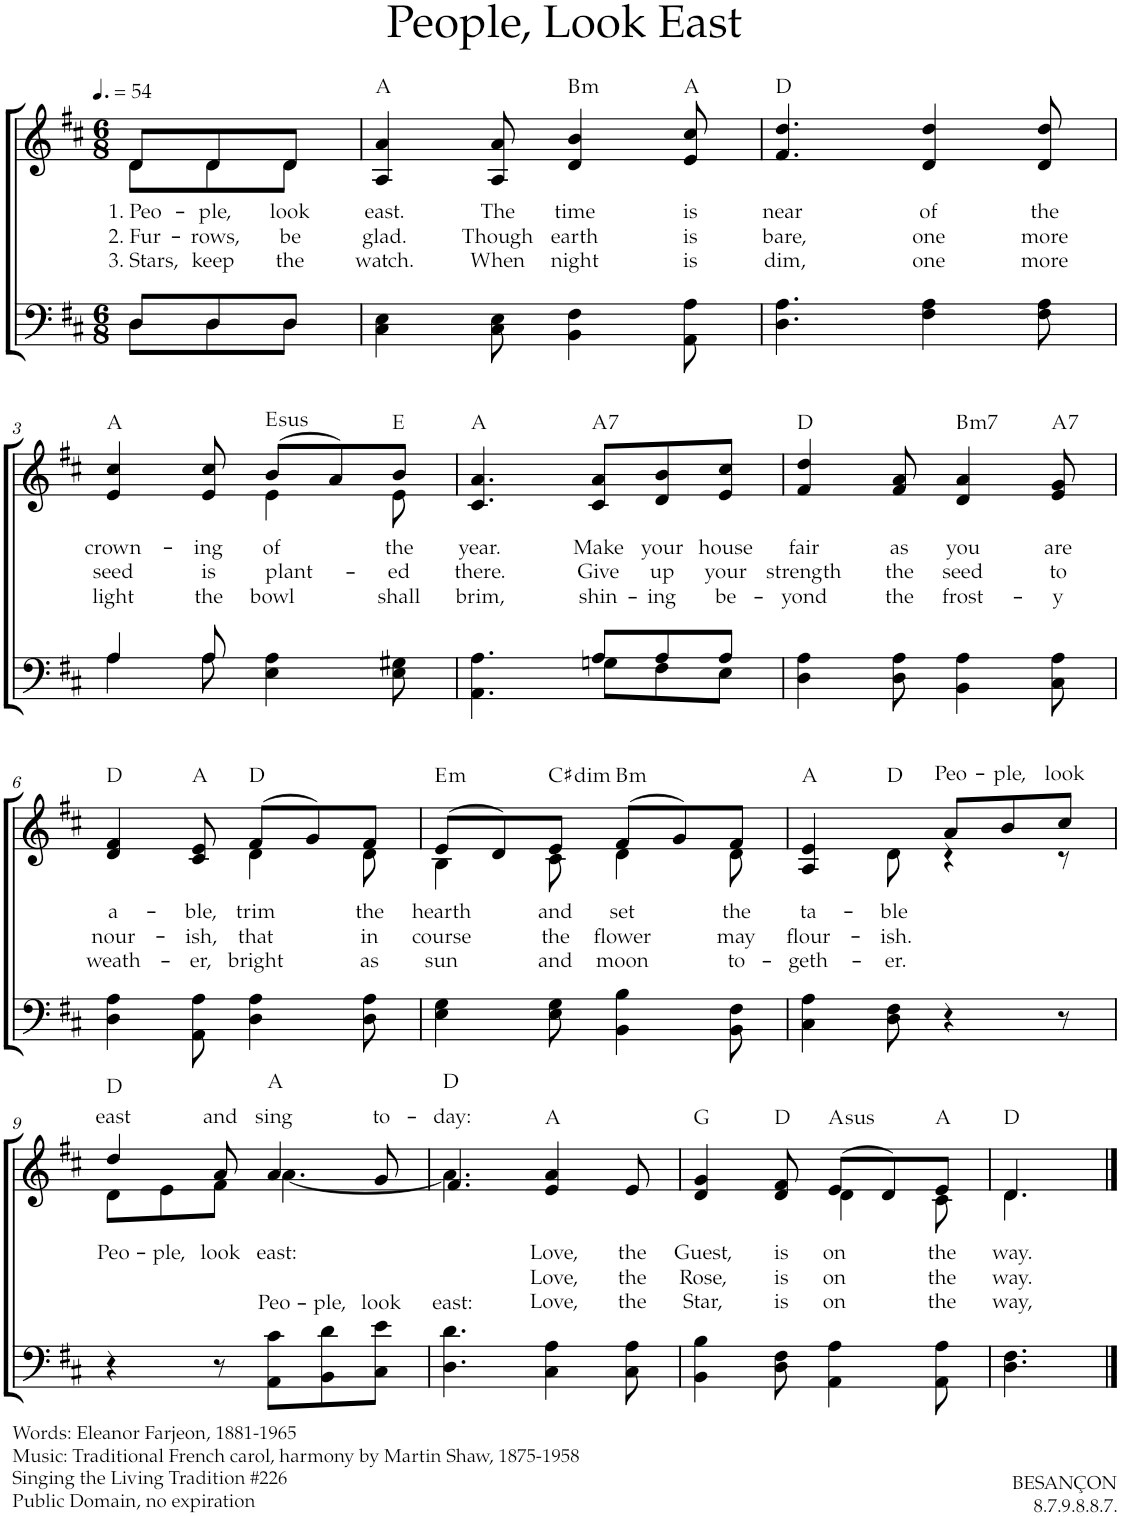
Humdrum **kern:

**kern	**text	**kern	**text	**text	**text	**harte
*part2	*part2	*part1	*part1	*part1	*part1	*part1
*staff2	*staff2	*staff1	*staff1	*staff1	*staff1	*
*I"Piano	*	*I"Piano	*	*	*	*
*I'Pno	*	*I'Pno	*	*	*	*
*clefF4	*	*clefG2	*	*	*	*
*k[f#c#]	*	*k[f#c#]	*	*	*	*
*M6/8	*	*M6/8	*	*	*	*
*MM81	*	*MM81	*	*	*	*
=	=	=	=	=	=	=
*^	*	*	*	*	*	*
!	!	!	!	!LO:LY:b	!LO:LY:b	!LO:LY:b	!
*	*	*	*^	*	*	*	*
8D/L	8D\L	.	8d/L	8d\L	1. Peo-	2. Fur-	3. Stars,	.
!	!	!	!	!	!LO:LY:b	!LO:LY:b	!LO:LY:b	!
8D/	8D\	.	8d/	8d\	-ple,	-rows,	keep	.
!	!	!	!	!	!LO:LY:b	!LO:LY:b	!LO:LY:b	!
8D/J	8D\J	.	8d/J	8d\J	look	be	the	.
=1	=1	=1	=1	=1	=1	=1	=1	=1
!	!	!	!	!	!LO:LY:b	!LO:LY:b	!LO:LY:b	!
*v	*v	*	*	*	*	*	*	*
*	*	*v	*v	*	*	*	*
4C#\ 4E\	.	4A/ 4a/	east.	glad.	watch.	.
!	!	!	!LO:LY:b	!LO:LY:b	!LO:LY:b	!
8C#\ 8E\	.	8A/ 8a/	The	Though	When	.
!	!	!	!LO:LY:b	!LO:LY:b	!LO:LY:b	!
4BB\ 4F#\	.	4d/ 4b/	time	earth	night	.
!	!	!	!LO:LY:b	!LO:LY:b	!LO:LY:b	!
8AA\ 8A\	.	8e/ 8cc#/	is	is	is	.
=2	=2	=2	=2	=2	=2	=2
!	!	!	!LO:LY:b	!LO:LY:b	!LO:LY:b	!
4.D\ 4.A\	.	4.f#/ 4.dd/	near	bare,	dim,	.
!	!	!	!LO:LY:b	!LO:LY:b	!LO:LY:b	!
4F#\ 4A\	.	4d/ 4dd/	of	one	one	.
!	!	!	!LO:LY:b	!LO:LY:b	!LO:LY:b	!
8F#\ 8A\	.	8d/ 8dd/	the	more	more	.
!!LO:LB:g=z
=3	=3	=3	=3	=3	=3	=3
*^	*	*	*	*	*	*
!	!	!	!	!LO:LY:b	!LO:LY:b	!LO:LY:b	!
*	*	*	*^	*	*	*	*
4A/	4A\	.	4e/ 4cc#/	4.ryy	crown-	seed	light	A:maj
!	!	!	!	!	!LO:LY:b	!LO:LY:b	!LO:LY:b	!
8A/	8A\	.	8e/ 8cc#/	.	-ing	is	the	.
!	!	!	!	!	!LO:LY:b	!LO:LY:b	!LO:LY:b	!LO:H:kt=sus
4E\ 4A\	4.ryy	.	(>8b/L	4e\	of	plant-	bowl	E:sus4
.	.	.	8a/)	.	.	.	.	.
!	!	!	!	!	!LO:LY:b	!LO:LY:b	!LO:LY:b	!
8E\ 8G#X\	.	.	8b/J	8e\	the	-ed	shall	E:maj
=4	=4	=4	=4	=4	=4	=4	=4	=4
!	!	!	!	!	!LO:LY:b	!LO:LY:b	!LO:LY:b	!
*	*	*	*v	*v	*	*	*	*
4.AA\ 4.A\	4.ryy	.	4.c#/ 4.a/	year.	there.	brim,	.
!	!	!	!	!LO:LY:b	!LO:LY:b	!LO:LY:b	!
8A/L	8Gn\L	.	8c#/ 8a/L	Make	Give	shin-	.
!	!	!	!	!LO:LY:b	!LO:LY:b	!LO:LY:b	!
8A/	8F#\	.	8d/ 8b/	your	up	-ing	.
!	!	!	!	!LO:LY:b	!LO:LY:b	!LO:LY:b	!
8A/J	8E\J	.	8e/ 8cc#/J	house	your	be-	.
=5	=5	=5	=5	=5	=5	=5	=5
!	!	!	!	!LO:LY:b	!LO:LY:b	!LO:LY:b	!
*v	*v	*	*	*	*	*	*
4D\ 4A\	.	4f#/ 4dd/	fair	strength	-yond	.
!	!	!	!LO:LY:b	!LO:LY:b	!LO:LY:b	!
8D\ 8A\	.	8f#/ 8a/	as	the	the	.
!	!	!	!LO:LY:b	!LO:LY:b	!LO:LY:b	!
4BB\ 4A\	.	4d/ 4a/	you	seed	frost-	.
!	!	!	!LO:LY:b	!LO:LY:b	!LO:LY:b	!
8C#\ 8A\	.	8e/ 8g/	are	to	-y	.
!!LO:LB:g=z
=6	=6	=6	=6	=6	=6	=6
!	!	!	!LO:LY:b	!LO:LY:b	!LO:LY:b	!
*	*	*^	*	*	*	*
4D\ 4A\	.	4d/ 4f#/	4.ryy	a-	nour-	weath-	D:maj
!	!	!	!	!LO:LY:b	!LO:LY:b	!LO:LY:b	!
8AA\ 8A\	.	8c#/ 8e/	.	-ble,	-ish,	-er,	A:maj
!	!	!	!	!LO:LY:b	!LO:LY:b	!LO:LY:b	!
4D\ 4A\	.	(>8f#/L	4d\	trim	that	bright	D:maj
.	.	8g/)	.	.	.	.	.
!	!	!	!	!LO:LY:b	!LO:LY:b	!LO:LY:b	!
8D\ 8A\	.	8f#/J	8d\	the	in	as	.
=7	=7	=7	=7	=7	=7	=7	=7
!	!	!	!	!LO:LY:b	!LO:LY:b	!LO:LY:b	!LO:H:kt=m
4E\ 4G\	.	(>8e/L	4B\	hearth	course	sun	E:min
.	.	8d/)	.	.	.	.	.
!	!	!	!	!LO:LY:b	!LO:LY:b	!LO:LY:b	!LO:H:kt=dim
8E\ 8G\	.	8e/J	8c#\	and	the	and	C#:dim
!	!	!	!	!LO:LY:b	!LO:LY:b	!LO:LY:b	!LO:H:kt=m
4BB\ 4B\	.	(>8f#/L	4d\	set	flower	moon	B:min
.	.	8g/)	.	.	.	.	.
!	!	!	!	!LO:LY:b	!LO:LY:b	!LO:LY:b	!
8BB\ 8F#\	.	8f#/J	8d\	the	may	to-	.
=8	=8	=8	=8	=8	=8	=8	=8
!	!	!	!	!LO:LY:b	!LO:LY:b	!LO:LY:b	!
4C#\ 4A\	.	4A/ 4e/	4.ryy	ta-	flour-	-geth-	A:maj
!	!	!	!	!LO:LY:b	!LO:LY:b	!LO:LY:b	!
8D\ 8F#\	.	8d\	.	-ble	-ish.	-er.	D:maj
!	!	!	!	!LO:LY:a	!	!	!
4r	.	8a/L	4r	Peo-	.	.	.
!	!	!	!	!LO:LY:a	!	!	!
.	.	8b/	.	-ple,	.	.	.
!	!	!	!	!LO:LY:a	!	!	!
8r	.	8cc#/J	8r	look	.	.	.
!!LO:LB:g=z	!!
=9	=9	=9	=9	=9	=9	=9	=9
!	!	!	!	!LO:LY:a	!	!	!
!	!	!	!	!LO:LY:b	!	!	!
4r	.	4dd/	8d\L	Peo-	.	.	D:maj
!	!	!	!	!LO:LY:b	!	!	!
.	.	.	8e\	-ple,	.	.	.
!	!	!	!	!LO:LY:a	!	!	!
!	!	!	!	!LO:LY:b	!	!	!
8r	.	8a/	8f#\J	look	.	.	.
!	!LO:LY:a	!	!	!LO:LY:a	!	!	!
!	!	!	!	!LO:LY:b	!	!	!
8AA\ 8c#\L	Peo-	4a/	[4.a\	east:	.	.	A:maj
!	!LO:LY:a	!	!	!	!	!	!
8BB\ 8d\	-ple,	.	.	.	.	.	.
!	!LO:LY:a	!	!	!LO:LY:a	!	!	!
8C#\ 8e\J	look	8g/	.	to-	.	.	.
=10	=10	=10	=10	=10	=10	=10	=10
!	!LO:LY:a	!	!	!LO:LY:a	!	!	!
4.D\ 4.d\	east:	4.f#/	4.a\]	-day:	.	.	D:maj
!	!	!	!	!LO:LY:b	!LO:LY:b	!LO:LY:b	!
4C#\ 4A\	.	4e/ 4a/	4.ryy	Love,	Love,	Love,	A:maj
!	!	!	!	!LO:LY:b	!LO:LY:b	!LO:LY:b	!
8C#\ 8A\	.	8e/	.	the	the	the	.
=11	=11	=11	=11	=11	=11	=11	=11
!	!	!	!	!LO:LY:b	!LO:LY:b	!LO:LY:b	!
4BB\ 4B\	.	4d/ 4g/	4.ryy	Guest,	Rose,	Star,	G:maj
!	!	!	!	!LO:LY:b	!LO:LY:b	!LO:LY:b	!
8D\ 8F#\	.	8d/ 8f#/	.	is	is	is	D:maj
!	!	!	!	!LO:LY:b	!LO:LY:b	!LO:LY:b	!LO:H:kt=sus
4AA\ 4A\	.	(8e/L	4d\	on	on	on	A:sus4
.	.	8d/)	.	.	.	.	.
!	!	!	!	!LO:LY:b	!LO:LY:b	!LO:LY:b	!
8AA\ 8A\	.	8e/J	8c#\	the	the	the	A:maj
=12	=12	=12	=12	=12	=12	=12	=12
!	!	!	!	!LO:LY:b	!LO:LY:b	!LO:LY:b	!
4.D\ 4.F#\	.	4.d/	4.d\	way.	way.	way,	D:maj
*	*	*v	*v	*	*	*	*
==	==	==	==	==	==	==
*-	*-	*-	*-	*-	*-	*-
